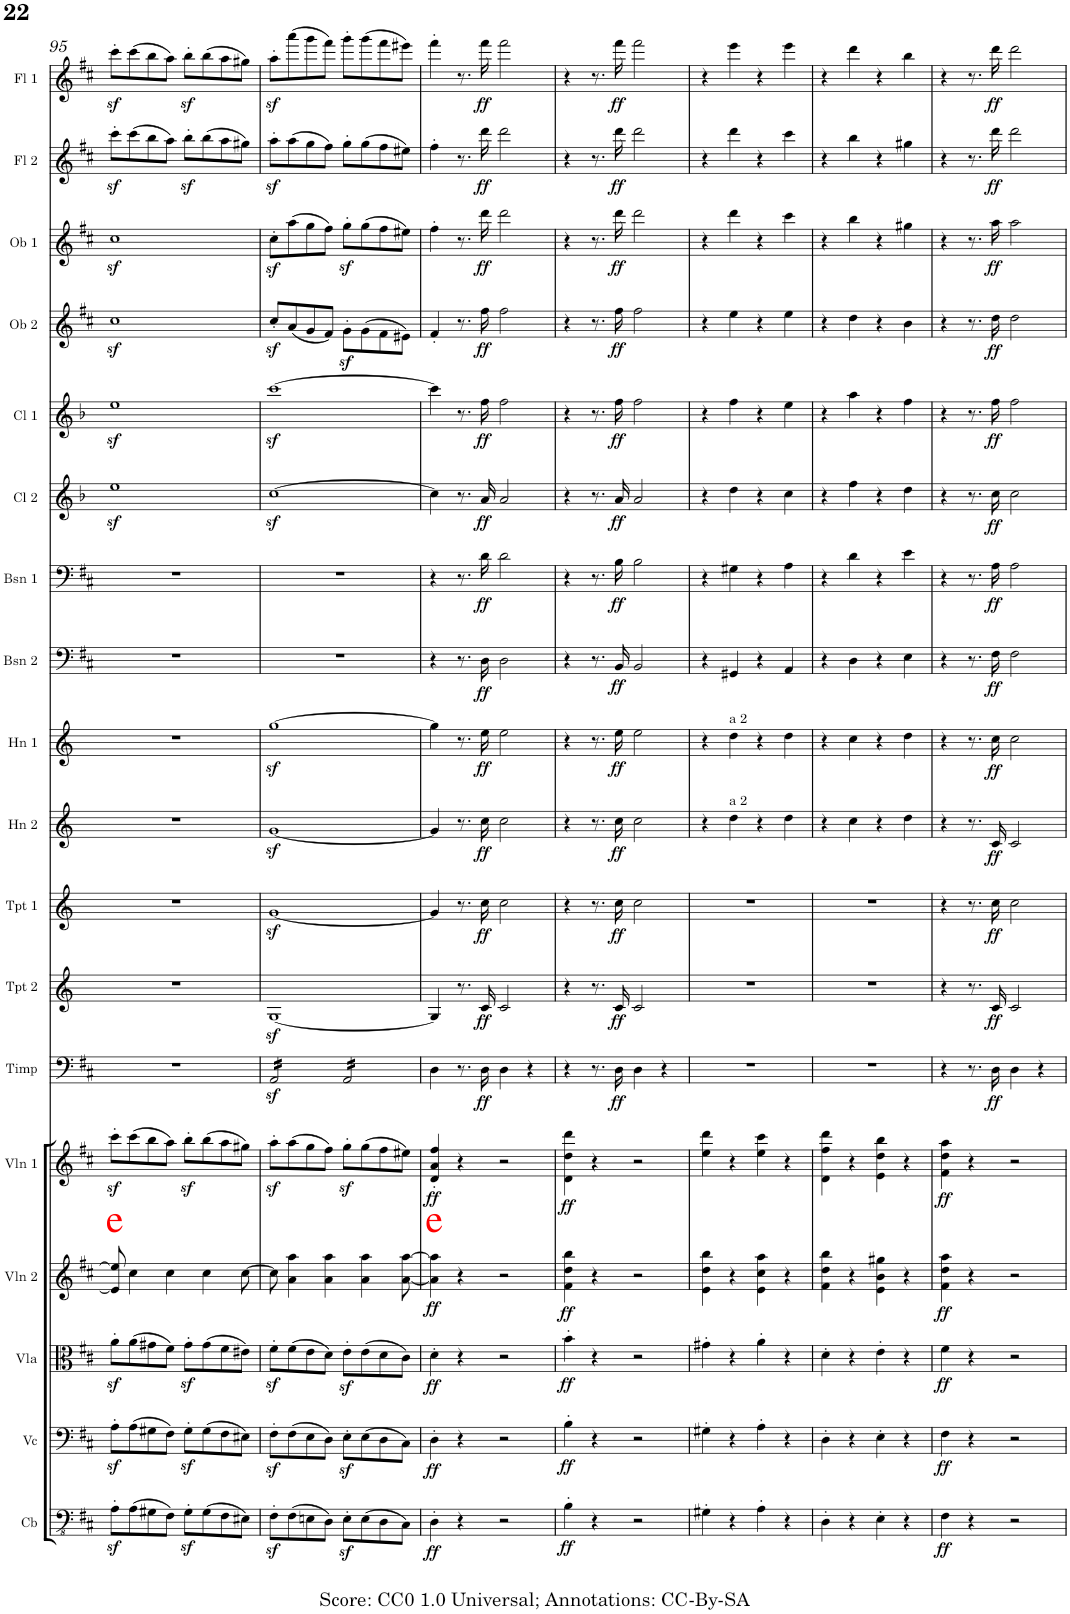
**kern	**dynam	**kern	**dynam	**kern	**dynam	**kern	**dynam	**kern	**text	**dynam	**kern	**dynam	**kern	**dynam	**kern	**dynam	**kern	**dynam	**kern	**dynam	**kern	**dynam	**kern	**dynam	**kern	**dynam	**kern	**dynam	**kern	**dynam	**kern	**dynam	**kern	**dynam	**kern	**dynam
*part18	*part18	*part17	*part17	*part16	*part16	*part15	*part15	*part14	*part14	*part14	*part13	*part13	*part12	*part12	*part11	*part11	*part10	*part10	*part9	*part9	*part8	*part8	*part7	*part7	*part6	*part6	*part5	*part5	*part4	*part4	*part3	*part3	*part2	*part2	*part1	*part1
*staff18	*staff18	*staff17	*staff17	*staff16	*staff16	*staff15	*staff15	*staff14	*staff14	*staff14	*staff13	*staff13	*staff12	*staff12	*staff11	*staff11	*staff10	*staff10	*staff9	*staff9	*staff8	*staff8	*staff7	*staff7	*staff6	*staff6	*staff5	*staff5	*staff4	*staff4	*staff3	*staff3	*staff2	*staff2	*staff1	*staff1
*I"Contrabass	*	*I"Violoncello	*	*I"Viola	*	*I"Violin 2	*	*I"Violin 1	*	*	*I"Timpani	*	*I"D Trumpet 2	*	*I"D Trumpet 1	*	*I"D Horn 2	*	*I"D Horn 1	*	*I"Bassoon 2	*	*I"Bassoon 1	*	*I"A Clarinet 2	*	*I"A Clarinet 1	*	*I"Oboe 2	*	*I"Oboe 1	*	*I"Flute 2	*	*I"Flute 1	*
*I'Cb	*	*I'Vc	*	*I'Vla	*	*I'Vln 2	*	*I'Vln 1	*	*	*I'Timp	*	*I'Tpt 2	*	*I'Tpt 1	*	*I'Hn 2	*	*I'Hn 1	*	*I'Bsn 2	*	*I'Bsn 1	*	*I'Cl 2	*	*I'Cl 1	*	*I'Ob 2	*	*I'Ob 1	*	*I'Fl 2	*	*I'Fl 1	*
!!LO:PB:g=z
*clefFv4	*	*clefF4	*	*clefC3	*	*clefG2	*	*clefG2	*	*	*clefF4	*	*clefG2	*	*clefG2	*	*clefG2	*	*clefG2	*	*clefF4	*	*clefF4	*	*clefG2	*	*clefG2	*	*clefG2	*	*clefG2	*	*clefG2	*	*clefG2	*
*	*	*	*	*	*	*	*	*	*	*	*	*	*Trd-1c-2	*	*Trd-1c-2	*	*Trd6c10	*	*Trd6c10	*	*	*	*	*	*Trd2c3	*	*Trd2c3	*	*	*	*	*	*	*	*	*
*k[f#c#]	*	*k[f#c#]	*	*k[f#c#]	*	*k[f#c#]	*	*k[f#c#]	*	*	*k[f#c#]	*	*k[]	*	*k[]	*	*k[]	*	*k[]	*	*k[f#c#]	*	*k[f#c#]	*	*k[b-]	*	*k[b-]	*	*k[f#c#]	*	*k[f#c#]	*	*k[f#c#]	*	*k[f#c#]	*
*M4/4	*	*M4/4	*	*M4/4	*	*M4/4	*	*M4/4	*	*	*M4/4	*	*M4/4	*	*M4/4	*	*M4/4	*	*M4/4	*	*M4/4	*	*M4/4	*	*M4/4	*	*M4/4	*	*M4/4	*	*M4/4	*	*M4/4	*	*M4/4	*
*met(c)	*	*met(c)	*	*met(c)	*	*met(c)	*	*met(c)	*	*	*met(c)	*	*met(c)	*	*met(c)	*	*met(c)	*	*met(c)	*	*met(c)	*	*met(c)	*	*met(c)	*	*met(c)	*	*met(c)	*	*met(c)	*	*met(c)	*	*met(c)	*
=95	=95	=95	=95	=95	=95	=95	=95	=95	=95	=95	=95	=95	=95	=95	=95	=95	=95	=95	=95	=95	=95	=95	=95	=95	=95	=95	=95	=95	=95	=95	=95	=95	=95	=95	=95	=95
!	!	!	!	!	!	!	!	!	!LO:LY:b:color=#FF0000	!	!	!	!	!	!	!	!	!	!	!	!	!	!	!	!	!	!	!	!	!	!	!	!	!	!	!
8AAz<'\L	.	8Az<'\L	.	8az<'\L	.	8e/] 8ee/]	.	8ccc#z<'\L	e	.	1r	.	1r	.	1r	.	1r	.	1r	.	1r	.	1r	.	1eez<	.	1eez<	.	1cc#z<	.	1cc#z<	.	8ccc#z<'\L	.	8ccc#z<'\L	.
(8AA\	.	(8A\	.	(8a\	.	4cc#\	.	(8ccc#\	.	.	.	.	.	.	.	.	.	.	.	.	.	.	.	.	.	.	.	.	.	.	.	.	(8ccc#\	.	(8ccc#\	.
8GG#X\	.	8G#X\	.	8g#X\	.	.	.	8bb\	.	.	.	.	.	.	.	.	.	.	.	.	.	.	.	.	.	.	.	.	.	.	.	.	8bb\	.	8bb\	.
8FF#\J)	.	8F#\J)	.	8f#\J)	.	4cc#\	.	8aa\J)	.	.	.	.	.	.	.	.	.	.	.	.	.	.	.	.	.	.	.	.	.	.	.	.	8aa\J)	.	8aa\J)	.
8GG#z<'\L	.	8G#z<'\L	.	8g#z<'\L	.	.	.	8bbz<'\L	.	.	.	.	.	.	.	.	.	.	.	.	.	.	.	.	.	.	.	.	.	.	.	.	8bbz<'\L	.	8bbz<'\L	.
(8GG#\	.	(8G#\	.	(8g#\	.	4cc#\	.	(8bb\	.	.	.	.	.	.	.	.	.	.	.	.	.	.	.	.	.	.	.	.	.	.	.	.	(8bb\	.	(8bb\	.
8FF#\	.	8F#\	.	8f#\	.	.	.	8aa\	.	.	.	.	.	.	.	.	.	.	.	.	.	.	.	.	.	.	.	.	.	.	.	.	8aa\	.	8aa\	.
8EE#X\J)	.	8E#X\J)	.	8e#X\J)	.	[8cc#\	.	8gg#X\J)	.	.	.	.	.	.	.	.	.	.	.	.	.	.	.	.	.	.	.	.	.	.	.	.	8gg#X\J)	.	8gg#X\J)	.
=96	=96	=96	=96	=96	=96	=96	=96	=96	=96	=96	=96	=96	=96	=96	=96	=96	=96	=96	=96	=96	=96	=96	=96	=96	=96	=96	=96	=96	=96	=96	=96	=96	=96	=96	=96	=96
*	*	*	*	*	*	*	*	*	*	*	*tremolo	*	*	*	*	*	*	*	*	*	*	*	*	*	*	*	*	*	*	*	*	*	*	*	*	*
8FF#z<'\L	.	8F#z<'\L	.	8f#z<'\L	.	8cc#\]	.	8aaz<'\L	.	.	16AAz</LL	.	[1Gz<	.	[1gz<	.	[1gz<	.	[1ggz<	.	1r	.	1r	.	[1ccz<	.	[1cccz<	.	8cc#z<'/L	.	8cc#z<'\L	.	8aaz<'\L	.	8aaz<'\L	.
.	.	.	.	.	.	.	.	.	.	.	16AAz</	.	.	.	.	.	.	.	.	.	.	.	.	.	.	.	.	.	.	.	.	.	.	.	.	.
(8FF#\	.	(8F#\	.	(8f#\	.	4a\ 4aa\	.	(8aa\	.	.	16AAz</	.	.	.	.	.	.	.	.	.	.	.	.	.	.	.	.	.	(8a/	.	(8aa\	.	(8aa\	.	(8aaa\	.
.	.	.	.	.	.	.	.	.	.	.	16AAz</	.	.	.	.	.	.	.	.	.	.	.	.	.	.	.	.	.	.	.	.	.	.	.	.	.
8EEn\	.	8E\	.	8e\	.	.	.	8gg\	.	.	16AAz</	.	.	.	.	.	.	.	.	.	.	.	.	.	.	.	.	.	8g/	.	8gg\	.	8gg\	.	8ggg\	.
.	.	.	.	.	.	.	.	.	.	.	16AAz</	.	.	.	.	.	.	.	.	.	.	.	.	.	.	.	.	.	.	.	.	.	.	.	.	.
8DD\J)	.	8D\J)	.	8d\J)	.	4a\ 4aa\	.	8ff#\J)	.	.	16AAz</	.	.	.	.	.	.	.	.	.	.	.	.	.	.	.	.	.	8f#/J)	.	8ff#\J)	.	8ff#\J)	.	8fff#\J)	.
.	.	.	.	.	.	.	.	.	.	.	16AAz</JJ	.	.	.	.	.	.	.	.	.	.	.	.	.	.	.	.	.	.	.	.	.	.	.	.	.
8EEz<'\L	.	8Ez<'\L	.	8ez<'\L	.	.	.	8ggz<'\L	.	.	16AA/LL	.	.	.	.	.	.	.	.	.	.	.	.	.	.	.	.	.	8gz<'\L	.	8ggz<'\L	.	8gg'\L	.	8ggg'\L	.
.	.	.	.	.	.	.	.	.	.	.	16AA/	.	.	.	.	.	.	.	.	.	.	.	.	.	.	.	.	.	.	.	.	.	.	.	.	.
(8EE\	.	(8E\	.	(8e\	.	4a\ 4aa\	.	(8gg\	.	.	16AA/	.	.	.	.	.	.	.	.	.	.	.	.	.	.	.	.	.	(8g\	.	(8gg\	.	(8gg\	.	(8ggg\	.
.	.	.	.	.	.	.	.	.	.	.	16AA/	.	.	.	.	.	.	.	.	.	.	.	.	.	.	.	.	.	.	.	.	.	.	.	.	.
8DD\	.	8D\	.	8d\	.	.	.	8ff#\	.	.	16AA/	.	.	.	.	.	.	.	.	.	.	.	.	.	.	.	.	.	8f#\	.	8ff#\	.	8ff#\	.	8fff#\	.
.	.	.	.	.	.	.	.	.	.	.	16AA/	.	.	.	.	.	.	.	.	.	.	.	.	.	.	.	.	.	.	.	.	.	.	.	.	.
8CC#\J)	.	8C#\J)	.	8c#\J)	.	[8a\ [8aa\	.	8ee#X\J)	.	.	16AA/	.	.	.	.	.	.	.	.	.	.	.	.	.	.	.	.	.	8e#X\J)	.	8ee#X\J)	.	8ee#X\J)	.	8eee#X\J)	.
.	.	.	.	.	.	.	.	.	.	.	16AA/JJ	.	.	.	.	.	.	.	.	.	.	.	.	.	.	.	.	.	.	.	.	.	.	.	.	.
*	*	*	*	*	*	*	*	*	*	*	*Xtremolo	*	*	*	*	*	*	*	*	*	*	*	*	*	*	*	*	*	*	*	*	*	*	*	*	*
=97	=97	=97	=97	=97	=97	=97	=97	=97	=97	=97	=97	=97	=97	=97	=97	=97	=97	=97	=97	=97	=97	=97	=97	=97	=97	=97	=97	=97	=97	=97	=97	=97	=97	=97	=97	=97
!	!LO:DY:b	!	!LO:DY:b	!	!LO:DY:b	!	!LO:DY:b	!	!LO:LY:b:color=#FF0000	!LO:DY:b	!	!	!	!	!	!	!	!	!	!	!	!	!	!	!	!	!	!	!	!	!	!	!	!	!	!
4DD'\	ff	4D'\	ff	4d'\	ff	4a\] 4aa\]	ff	4d/' 4a/' 4ff#/'	e	ff	4D\	.	4G/]	.	4g/]	.	4g/]	.	4gg\]	.	4r	.	4r	.	4cc\]	.	4ccc\]	.	4f#'/	.	4ff#'\	.	4ff#'\	.	4fff#'\	.
4r	.	4r	.	4r	.	4r	.	4r	.	.	8.r	.	8.r	.	8.r	.	8.r	.	8.r	.	8.r	.	8.r	.	8.r	.	8.r	.	8.r	.	8.r	.	8.r	.	8.r	.
!	!	!	!	!	!	!	!	!	!	!	!	!LO:DY:b	!	!LO:DY:b	!	!LO:DY:b	!	!LO:DY:b	!	!LO:DY:b	!	!LO:DY:b	!	!LO:DY:b	!	!LO:DY:b	!	!LO:DY:b	!	!LO:DY:b	!	!LO:DY:b	!	!LO:DY:b	!	!LO:DY:b
.	.	.	.	.	.	.	.	.	.	.	16D\	ff	16c/	ff	16cc\	ff	16cc\	ff	16ee\	ff	16D\	ff	16d\	ff	16a/	ff	16ff\	ff	16ff#\	ff	16ddd\	ff	16ddd\	ff	16fff#\	ff
2r	.	2r	.	2r	.	2r	.	2r	.	.	4D\	.	2c/	.	2cc\	.	2cc\	.	2ee\	.	2D\	.	2d\	.	2a/	.	2ff\	.	2ff#\	.	2ddd\	.	2ddd\	.	2fff#\	.
.	.	.	.	.	.	.	.	.	.	.	4r	.	.	.	.	.	.	.	.	.	.	.	.	.	.	.	.	.	.	.	.	.	.	.	.	.
=98	=98	=98	=98	=98	=98	=98	=98	=98	=98	=98	=98	=98	=98	=98	=98	=98	=98	=98	=98	=98	=98	=98	=98	=98	=98	=98	=98	=98	=98	=98	=98	=98	=98	=98	=98	=98
!	!LO:DY:b	!	!LO:DY:b	!	!LO:DY:b	!	!LO:DY:b	!	!	!LO:DY:b	!	!	!	!	!	!	!	!	!	!	!	!	!	!	!	!	!	!	!	!	!	!	!	!	!	!
4BB'\	ff	4B'\	ff	4b'\	ff	4f#\ 4dd\ 4bb\	ff	4d\ 4dd\ 4ddd\	.	ff	4r	.	4r	.	4r	.	4r	.	4r	.	4r	.	4r	.	4r	.	4r	.	4r	.	4r	.	4r	.	4r	.
4r	.	4r	.	4r	.	4r	.	4r	.	.	8.r	.	8.r	.	8.r	.	8.r	.	8.r	.	8.r	.	8.r	.	8.r	.	8.r	.	8.r	.	8.r	.	8.r	.	8.r	.
!	!	!	!	!	!	!	!	!	!	!	!	!LO:DY:b	!	!LO:DY:b	!	!LO:DY:b	!	!LO:DY:b	!	!LO:DY:b	!	!LO:DY:b	!	!LO:DY:b	!	!LO:DY:b	!	!LO:DY:b	!	!LO:DY:b	!	!LO:DY:b	!	!LO:DY:b	!	!LO:DY:b
.	.	.	.	.	.	.	.	.	.	.	16D\	ff	16c/	ff	16cc\	ff	16cc\	ff	16ee\	ff	16BB/	ff	16B\	ff	16a/	ff	16ff\	ff	16ff#\	ff	16ddd\	ff	16ddd\	ff	16fff#\	ff
2r	.	2r	.	2r	.	2r	.	2r	.	.	4D\	.	2c/	.	2cc\	.	2cc\	.	2ee\	.	2BB/	.	2B\	.	2a/	.	2ff\	.	2ff#\	.	2ddd\	.	2ddd\	.	2fff#\	.
.	.	.	.	.	.	.	.	.	.	.	4r	.	.	.	.	.	.	.	.	.	.	.	.	.	.	.	.	.	.	.	.	.	.	.	.	.
=99	=99	=99	=99	=99	=99	=99	=99	=99	=99	=99	=99	=99	=99	=99	=99	=99	=99	=99	=99	=99	=99	=99	=99	=99	=99	=99	=99	=99	=99	=99	=99	=99	=99	=99	=99	=99
4GG#X'\	.	4G#X'\	.	4g#X'\	.	4e\ 4dd\ 4bb\	.	4ee\ 4ddd\	.	.	1r	.	1r	.	1r	.	4r	.	4r	.	4r	.	4r	.	4r	.	4r	.	4r	.	4r	.	4r	.	4r	.
!	!	!	!	!	!	!	!	!	!	!	!	!	!	!	!	!	!	!	!LO:TX:a:t=a 2	!	!	!	!	!	!	!	!	!	!	!	!	!	!	!	!	!
!	!	!	!	!	!	!	!	!	!	!	!	!	!	!	!	!	!LO:TX:a:t=a 2	!	!	!	!	!	!	!	!	!	!	!	!	!	!	!	!	!	!	!
4r	.	4r	.	4r	.	4r	.	4r	.	.	.	.	.	.	.	.	4dd\	.	4dd\	.	4GG#X/	.	4G#X\	.	4dd\	.	4ff\	.	4ee\	.	4ddd\	.	4ddd\	.	4eee\	.
4AA'\	.	4A'\	.	4a'\	.	4e\ 4cc#\ 4aa\	.	4ee\ 4ccc#\	.	.	.	.	.	.	.	.	4r	.	4r	.	4r	.	4r	.	4r	.	4r	.	4r	.	4r	.	4r	.	4r	.
4r	.	4r	.	4r	.	4r	.	4r	.	.	.	.	.	.	.	.	4dd\	.	4dd\	.	4AA/	.	4A\	.	4cc\	.	4ee\	.	4ee\	.	4ccc#\	.	4ccc#\	.	4eee\	.
=100	=100	=100	=100	=100	=100	=100	=100	=100	=100	=100	=100	=100	=100	=100	=100	=100	=100	=100	=100	=100	=100	=100	=100	=100	=100	=100	=100	=100	=100	=100	=100	=100	=100	=100	=100	=100
4DD'\	.	4D'\	.	4d'\	.	4f#\ 4dd\ 4bb\	.	4d\ 4ff#\ 4ddd\	.	.	1r	.	1r	.	1r	.	4r	.	4r	.	4r	.	4r	.	4r	.	4r	.	4r	.	4r	.	4r	.	4r	.
4r	.	4r	.	4r	.	4r	.	4r	.	.	.	.	.	.	.	.	4cc\	.	4cc\	.	4D\	.	4d\	.	4ff\	.	4aa\	.	4dd\	.	4bb\	.	4bb\	.	4ddd\	.
4EE'\	.	4E'\	.	4e'\	.	4e\ 4b\ 4gg#X\	.	4e\ 4dd\ 4bb\	.	.	.	.	.	.	.	.	4r	.	4r	.	4r	.	4r	.	4r	.	4r	.	4r	.	4r	.	4r	.	4r	.
4r	.	4r	.	4r	.	4r	.	4r	.	.	.	.	.	.	.	.	4dd\	.	4dd\	.	4E\	.	4e\	.	4dd\	.	4ff\	.	4b\	.	4gg#X\	.	4gg#X\	.	4bb\	.
=101	=101	=101	=101	=101	=101	=101	=101	=101	=101	=101	=101	=101	=101	=101	=101	=101	=101	=101	=101	=101	=101	=101	=101	=101	=101	=101	=101	=101	=101	=101	=101	=101	=101	=101	=101	=101
!	!LO:DY:b	!	!LO:DY:b	!	!LO:DY:b	!	!LO:DY:b	!	!	!LO:DY:b	!	!	!	!	!	!	!	!	!	!	!	!	!	!	!	!	!	!	!	!	!	!	!	!	!	!
4FF#\	ff	4F#\	ff	4f#\	ff	4f#\ 4dd\ 4aa\	ff	4f#\ 4dd\ 4aa\	.	ff	4r	.	4r	.	4r	.	4r	.	4r	.	4r	.	4r	.	4r	.	4r	.	4r	.	4r	.	4r	.	4r	.
4r	.	4r	.	4r	.	4r	.	4r	.	.	8.r	.	8.r	.	8.r	.	8.r	.	8.r	.	8.r	.	8.r	.	8.r	.	8.r	.	8.r	.	8.r	.	8.r	.	8.r	.
!	!	!	!	!	!	!	!	!	!	!	!	!LO:DY:b	!	!LO:DY:b	!	!LO:DY:b	!	!LO:DY:b	!	!LO:DY:b	!	!LO:DY:b	!	!LO:DY:b	!	!LO:DY:b	!	!LO:DY:b	!	!LO:DY:b	!	!LO:DY:b	!	!LO:DY:b	!	!LO:DY:b
.	.	.	.	.	.	.	.	.	.	.	16D\	ff	16c/	ff	16cc\	ff	16c/	ff	16cc\	ff	16F#\	ff	16A\	ff	16cc\	ff	16ff\	ff	16dd\	ff	16aa\	ff	16ddd\	ff	16ddd\	ff
2r	.	2r	.	2r	.	2r	.	2r	.	.	4D\	.	2c/	.	2cc\	.	2c/	.	2cc\	.	2F#\	.	2A\	.	2cc\	.	2ff\	.	2dd\	.	2aa\	.	2ddd\	.	2ddd\	.
.	.	.	.	.	.	.	.	.	.	.	4r	.	.	.	.	.	.	.	.	.	.	.	.	.	.	.	.	.	.	.	.	.	.	.	.	.
=	=	=	=	=	=	=	=	=	=	=	=	=	=	=	=	=	=	=	=	=	=	=	=	=	=	=	=	=	=	=	=	=	=	=	=	=
*-	*-	*-	*-	*-	*-	*-	*-	*-	*-	*-	*-	*-	*-	*-	*-	*-	*-	*-	*-	*-	*-	*-	*-	*-	*-	*-	*-	*-	*-	*-	*-	*-	*-	*-	*-	*-
